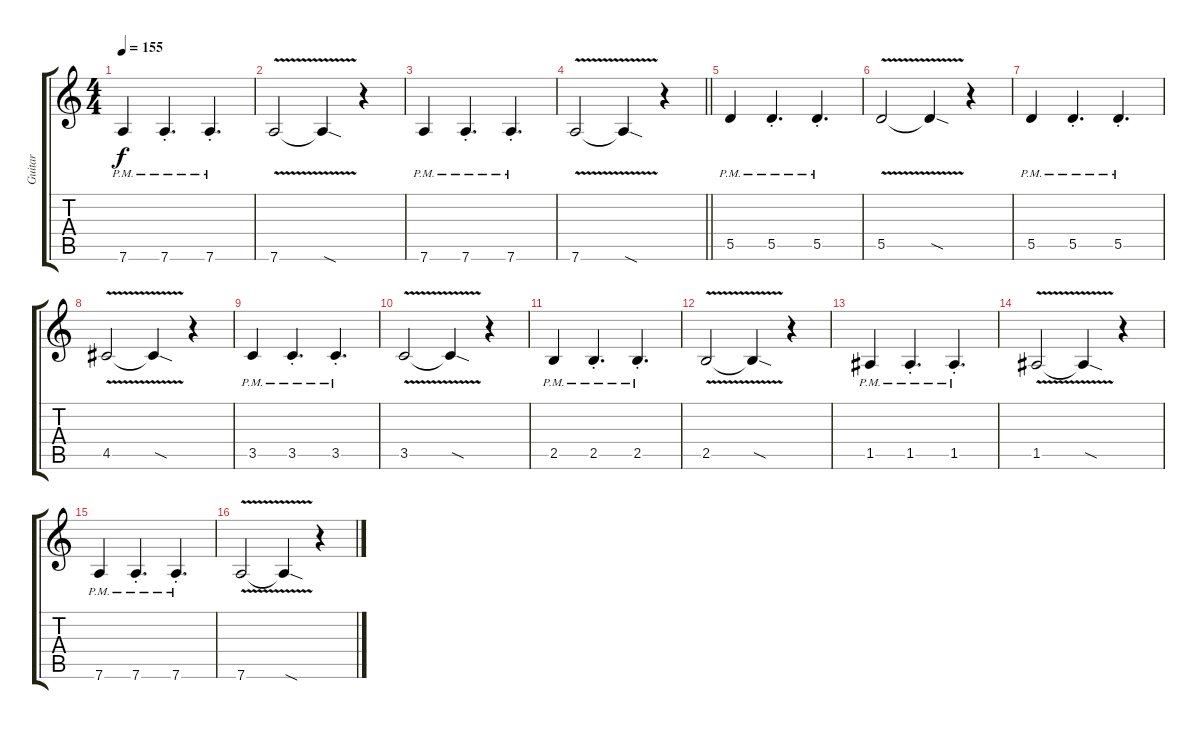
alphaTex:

\track ("Guitar" "Guitar") {instrument distortionguitar}
\staff {score tabs}
\tuning (E4 B3 G3 D3 A2 D2) {hide}
\ts (4 4)
\tempo 155
\clef g2
\ks c
7.6{pm}.4{dy f} 7.6{pm st}.4{d} 7.6{pm st}.4{d} |
7.6{v}.2 7.6{sod t}.4 r.4 |
7.6{pm}.4 7.6{pm st}.4{d} 7.6{pm st}.4{d} |
\barLineRight lightlight
7.6{v}.2 7.6{sod t}.4 r.4 |
\section ("" "")
5.5{pm}.4 5.5{pm st}.4{d} 5.5{pm st}.4{d} |
5.5{v}.2 5.5{sod t}.4 r.4 |
5.5{pm}.4 5.5{pm st}.4{d} 5.5{pm st}.4{d} |
4.5{v}.2 4.5{sod t}.4 r.4 |
3.5{pm}.4 3.5{pm st}.4{d} 3.5{pm st}.4{d} |
3.5{v}.2 3.5{sod t}.4 r.4 |
2.5{pm}.4 2.5{pm st}.4{d} 2.5{pm st}.4{d} |
2.5{v}.2 2.5{sod t}.4 r.4 |
1.5{pm}.4 1.5{pm st}.4{d} 1.5{pm st}.4{d} |
1.5{v}.2 1.5{sod t}.4 r.4 |
7.6{pm}.4 7.6{pm st}.4{d} 7.6{pm st}.4{d} |
7.6{v}.2 7.6{sod t}.4 r.4
